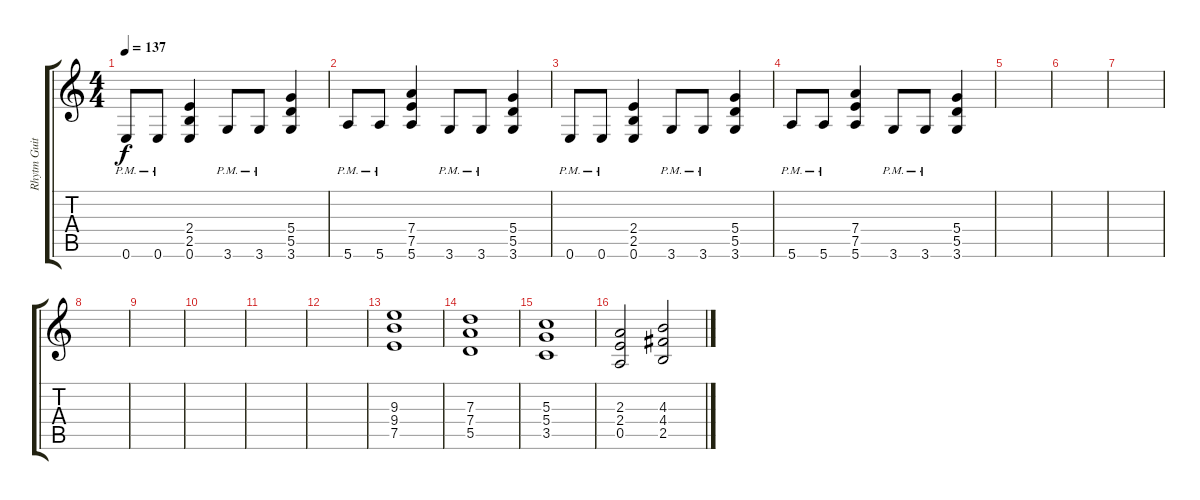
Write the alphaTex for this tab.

\track ("Rhytm Guitar 1" "Rhytm Guit") {instrument overdrivenguitar}
\staff {score tabs}
\tuning (E4 B3 G3 D3 A2 E2) {hide}
\ts (4 4)
\tempo 137
\clef g2
\ks c
0.6{pm}.8{dy f} 0.6{pm}.8 (2.4 2.5 0.6).4 3.6{pm}.8 3.6{pm}.8 (5.4 5.5 3.6).4 |
5.6{pm}.8 5.6{pm}.8 (7.4 7.5 5.6).4 3.6{pm}.8 3.6{pm}.8 (5.4 5.5 3.6).4 |
0.6{pm}.8 0.6{pm}.8 (2.4 2.5 0.6).4 3.6{pm}.8 3.6{pm}.8 (5.4 5.5 3.6).4 |
5.6{pm}.8 5.6{pm}.8 (7.4 7.5 5.6).4 3.6{pm}.8 3.6{pm}.8 (5.4 5.5 3.6).4 |
|
|
|
|
|
|
|
|
(9.3 9.4 7.5).1 |
(7.3 7.4 5.5).1 |
(5.3 5.4 3.5).1 |
(2.3 2.4 0.5).2 (4.3 4.4 2.5).2
